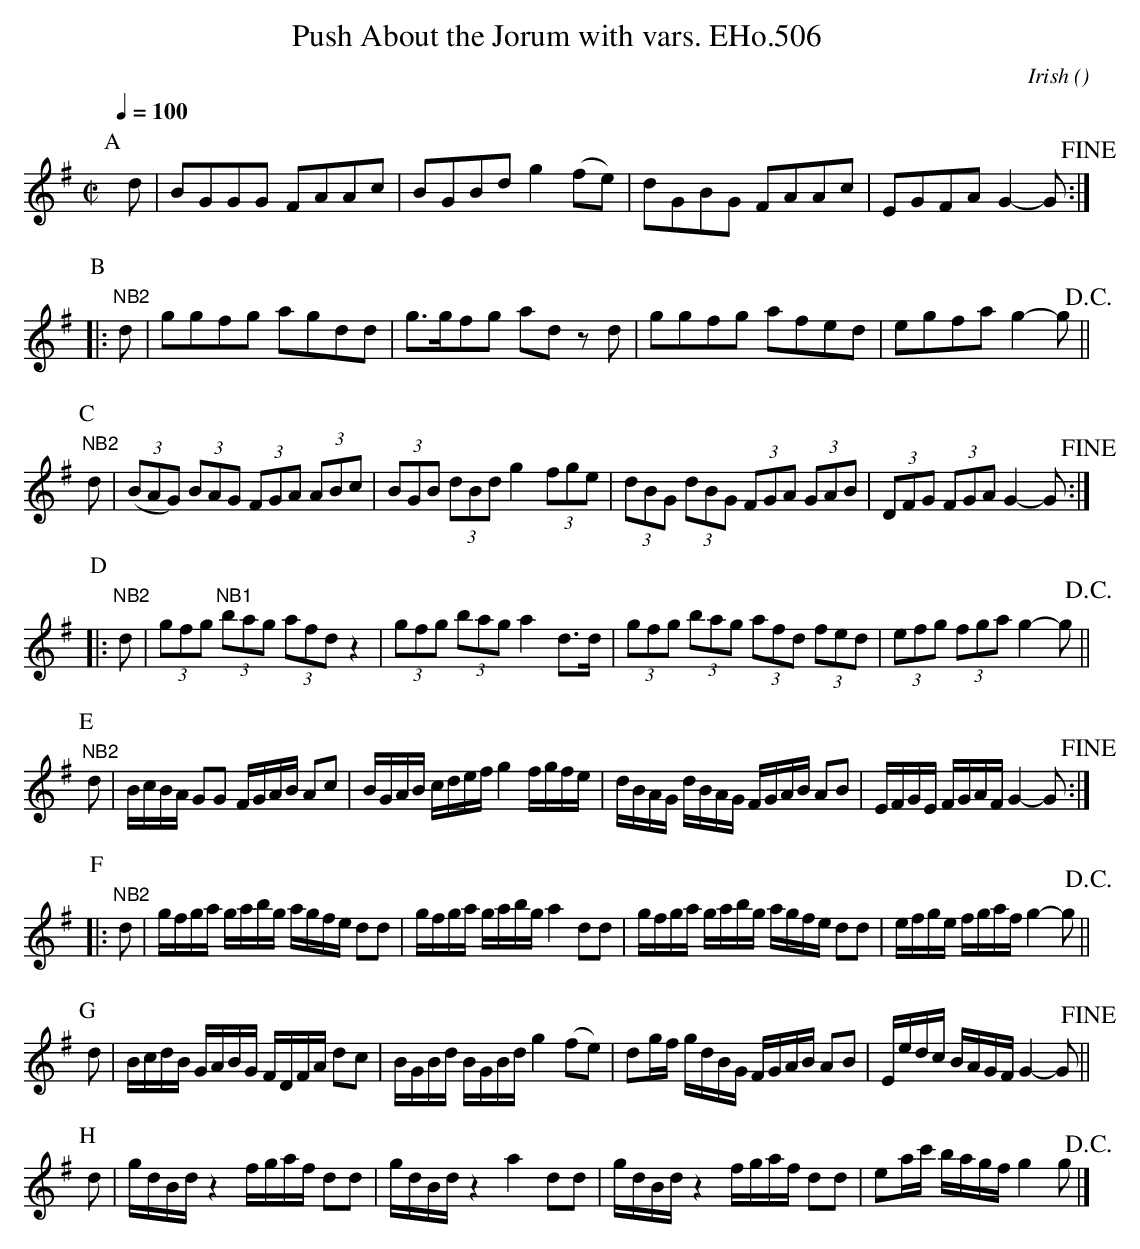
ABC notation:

X:1
T:Push About the Jorum with vars. EHo.506
M:C|
L:1/8
Q:1/4=100
C:Irish
O:
K:G
P:A
yd | BGGG FAAc | BGBd g2 (fe) | dGBG FAAc | EGFA G2-G !fine!:|
P:B
|:"NB2" d | ggfg agdd | g>gfg ad zd | ggfg afed | egfa g2-g !D.C.!||
P:C
"NB2" d | (3(BAG) (3BAG (3FGA (3ABc | (3BGB (3dBd g2 (3fge | (3dBG (3dBG (3FGA (3GAB |\
(3DFG (3FGA G2-G !fine! :|
P:D
|:"NB2" d | (3gfg "NB1"(3bag (3afd z2 | (3gfg (3bag a2d>d |\
(3gfg (3bag (3afd (3fed | (3efg (3fga g2-g !D.C.! ||
P:E
L:1/16
"NB2" d2 | BcBA G2G2 FGAB A2c2 | BGAB cdef g4 fgfe | dBAG dBAG FGAB A2B2 | EFGE FGAF G4-G2 !fine! :|
P:F
|:"NB2" d2 | gfga gabg agfe d2d2 | gfga gabg a4d2d2 | gfga gabg agfe d2d2 | efge fgaf g4-g2!D.C.! ||
P:G
d2 |BcdB GABG FDFA d2c2 | BGBd BGBd g4(f2e2) | d2gf gdBG FGAB A2B2 | Eedc BAGF G4-G2 !fine!||
P:H
d2 | gdBd z4 fgaf d2d2 | gdBd z4a4d2d2 | gdBd z4 fgaf d2d2 | e2ac' bagf g4g2!D.C.!|]
